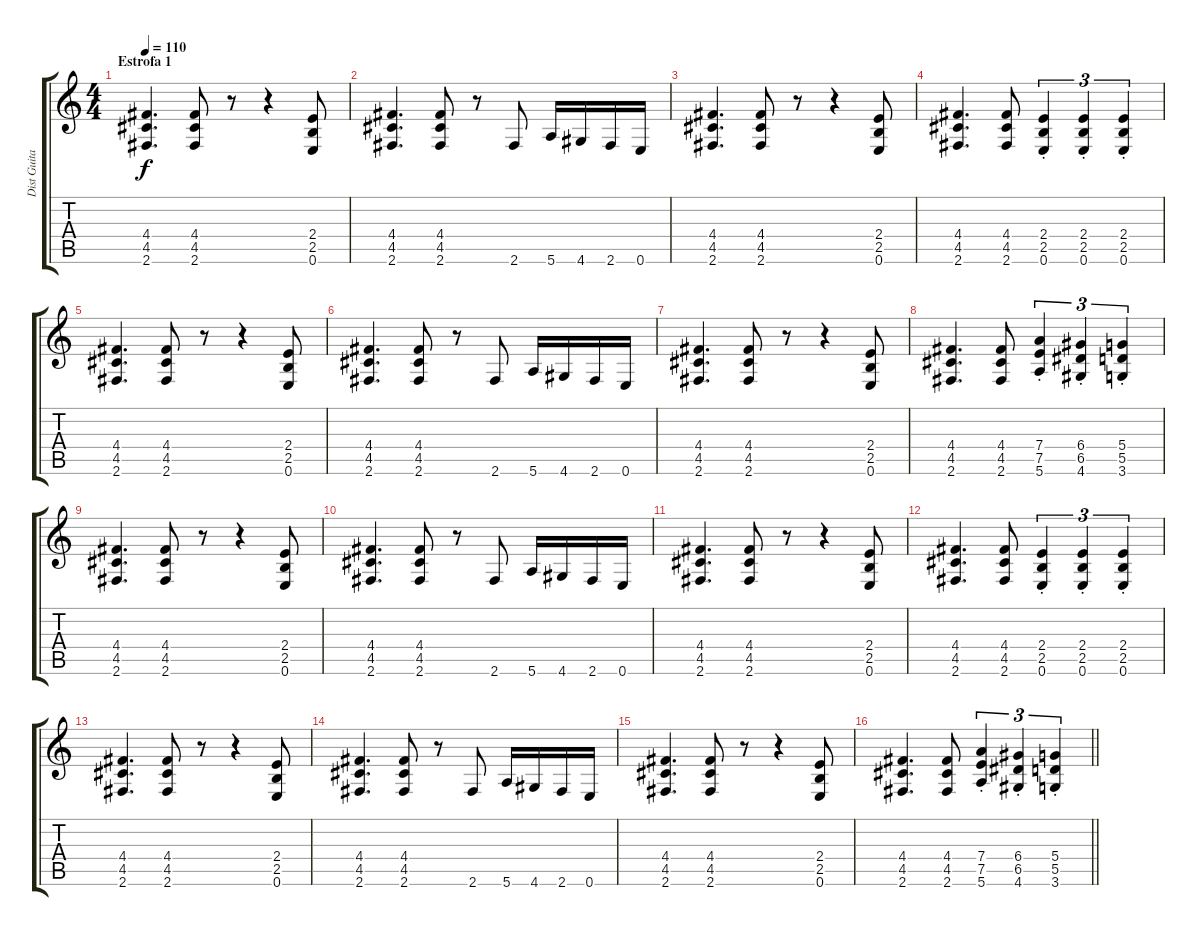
\track ("Dist Guitar" "Dist Guita") {instrument distortionguitar}
\staff {score tabs}
\tuning (E4 B3 G3 D3 A2 E2) {hide}
\ts (4 4)
\section ("" "Estrofa 1")
\tempo 110
\clef g2
\ks c
(4.4 4.5 2.6).4{d dy f} (4.4 4.5 2.6).8 r.8 r.4 (2.4 2.5 0.6).8 |
(4.4 4.5 2.6).4{d} (4.4 4.5 2.6).8 r.8 2.6.8 5.6.16 4.6.16 2.6.16 0.6.16 |
(4.4 4.5 2.6).4{d} (4.4 4.5 2.6).8 r.8 r.4 (2.4 2.5 0.6).8 |
(4.4 4.5 2.6).4{d} (4.4 4.5 2.6).8 (2.4 2.5 0.6{st}).4{tu (3 2)} (2.4 2.5 0.6{st}).4{tu (3 2)} (2.4 2.5 0.6{st}).4{tu (3 2)} |
(4.4 4.5 2.6).4{d} (4.4 4.5 2.6).8 r.8 r.4 (2.4 2.5 0.6).8 |
(4.4 4.5 2.6).4{d} (4.4 4.5 2.6).8 r.8 2.6.8 5.6.16 4.6.16 2.6.16 0.6.16 |
(4.4 4.5 2.6).4{d} (4.4 4.5 2.6).8 r.8 r.4 (2.4 2.5 0.6).8 |
(4.4 4.5 2.6).4{d} (4.4 4.5 2.6).8 (7.4 7.5 5.6{st}).4{tu (3 2)} (6.4 6.5 4.6{st}).4{tu (3 2)} (5.4 5.5 3.6{st}).4{tu (3 2)} |
(4.4 4.5 2.6).4{d} (4.4 4.5 2.6).8 r.8 r.4 (2.4 2.5 0.6).8 |
(4.4 4.5 2.6).4{d} (4.4 4.5 2.6).8 r.8 2.6.8 5.6.16 4.6.16 2.6.16 0.6.16 |
(4.4 4.5 2.6).4{d} (4.4 4.5 2.6).8 r.8 r.4 (2.4 2.5 0.6).8 |
(4.4 4.5 2.6).4{d} (4.4 4.5 2.6).8 (2.4 2.5 0.6{st}).4{tu (3 2)} (2.4 2.5 0.6{st}).4{tu (3 2)} (2.4 2.5 0.6{st}).4{tu (3 2)} |
(4.4 4.5 2.6).4{d} (4.4 4.5 2.6).8 r.8 r.4 (2.4 2.5 0.6).8 |
(4.4 4.5 2.6).4{d} (4.4 4.5 2.6).8 r.8 2.6.8 5.6.16 4.6.16 2.6.16 0.6.16 |
(4.4 4.5 2.6).4{d} (4.4 4.5 2.6).8 r.8 r.4 (2.4 2.5 0.6).8 |
\barLineRight lightlight
(4.4 4.5 2.6).4{d} (4.4 4.5 2.6).8 (7.4 7.5 5.6{st}).4{tu (3 2)} (6.4 6.5 4.6{st}).4{tu (3 2)} (5.4 5.5 3.6{st}).4{tu (3 2)}
